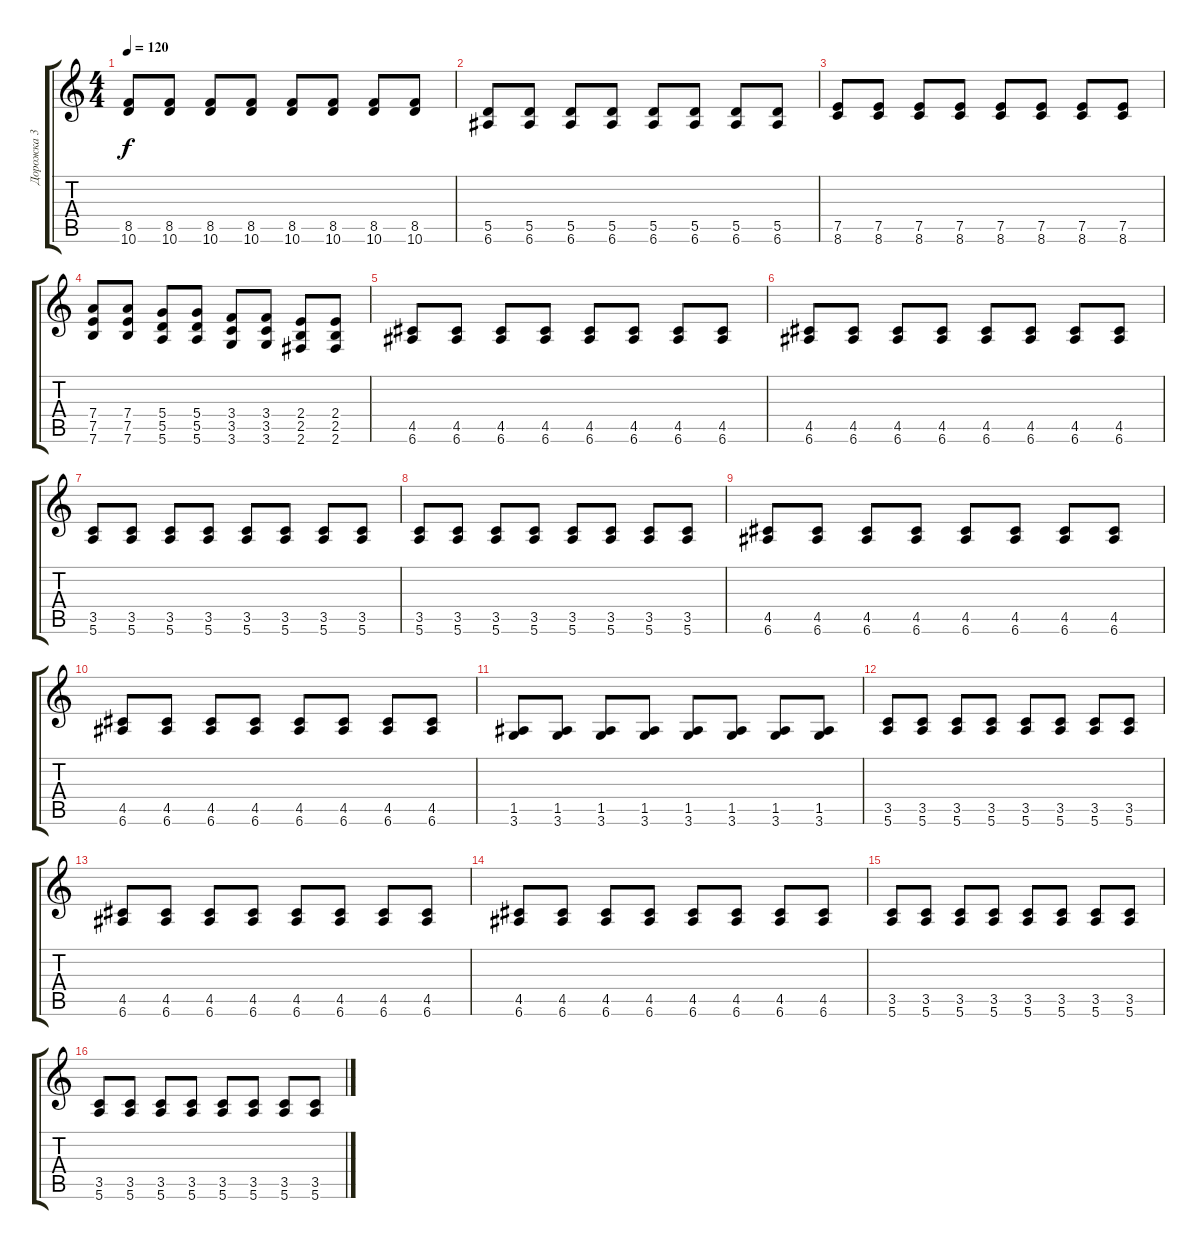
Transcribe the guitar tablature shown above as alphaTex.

\track ("Дорожка 3" "Дорожка 3") {instrument distortionguitar}
\staff {score tabs}
\tuning (E4 B3 G3 D3 A2 E2) {hide}
\ts (4 4)
\tempo 120
\clef g2
\ks c
(8.5 10.6).8{dy f} (8.5 10.6).8 (8.5 10.6).8 (8.5 10.6).8 (8.5 10.6).8 (8.5 10.6).8 (8.5 10.6).8 (8.5 10.6).8 |
(5.5 6.6).8 (5.5 6.6).8 (5.5 6.6).8 (5.5 6.6).8 (5.5 6.6).8 (5.5 6.6).8 (5.5 6.6).8 (5.5 6.6).8 |
(7.5 8.6).8 (7.5 8.6).8 (7.5 8.6).8 (7.5 8.6).8 (7.5 8.6).8 (7.5 8.6).8 (7.5 8.6).8 (7.5 8.6).8 |
(7.4 7.5 7.6).8 (7.4 7.5 7.6).8 (5.4 5.5 5.6).8 (5.4 5.5 5.6).8 (3.4 3.5 3.6).8 (3.4 3.5 3.6).8 (2.4 2.5 2.6).8 (2.4 2.5 2.6).8 |
(4.5 6.6).8 (4.5 6.6).8 (4.5 6.6).8 (4.5 6.6).8 (4.5 6.6).8 (4.5 6.6).8 (4.5 6.6).8 (4.5 6.6).8 |
(4.5 6.6).8 (4.5 6.6).8 (4.5 6.6).8 (4.5 6.6).8 (4.5 6.6).8 (4.5 6.6).8 (4.5 6.6).8 (4.5 6.6).8 |
(3.5 5.6).8 (3.5 5.6).8 (3.5 5.6).8 (3.5 5.6).8 (3.5 5.6).8 (3.5 5.6).8 (3.5 5.6).8 (3.5 5.6).8 |
(3.5 5.6).8 (3.5 5.6).8 (3.5 5.6).8 (3.5 5.6).8 (3.5 5.6).8 (3.5 5.6).8 (3.5 5.6).8 (3.5 5.6).8 |
(4.5 6.6).8 (4.5 6.6).8 (4.5 6.6).8 (4.5 6.6).8 (4.5 6.6).8 (4.5 6.6).8 (4.5 6.6).8 (4.5 6.6).8 |
(4.5 6.6).8 (4.5 6.6).8 (4.5 6.6).8 (4.5 6.6).8 (4.5 6.6).8 (4.5 6.6).8 (4.5 6.6).8 (4.5 6.6).8 |
(1.5 3.6).8 (1.5 3.6).8 (1.5 3.6).8 (1.5 3.6).8 (1.5 3.6).8 (1.5 3.6).8 (1.5 3.6).8 (1.5 3.6).8 |
(3.5 5.6).8 (3.5 5.6).8 (3.5 5.6).8 (3.5 5.6).8 (3.5 5.6).8 (3.5 5.6).8 (3.5 5.6).8 (3.5 5.6).8 |
(4.5 6.6).8 (4.5 6.6).8 (4.5 6.6).8 (4.5 6.6).8 (4.5 6.6).8 (4.5 6.6).8 (4.5 6.6).8 (4.5 6.6).8 |
(4.5 6.6).8 (4.5 6.6).8 (4.5 6.6).8 (4.5 6.6).8 (4.5 6.6).8 (4.5 6.6).8 (4.5 6.6).8 (4.5 6.6).8 |
(3.5 5.6).8 (3.5 5.6).8 (3.5 5.6).8 (3.5 5.6).8 (3.5 5.6).8 (3.5 5.6).8 (3.5 5.6).8 (3.5 5.6).8 |
(3.5 5.6).8 (3.5 5.6).8 (3.5 5.6).8 (3.5 5.6).8 (3.5 5.6).8 (3.5 5.6).8 (3.5 5.6).8 (3.5 5.6).8
